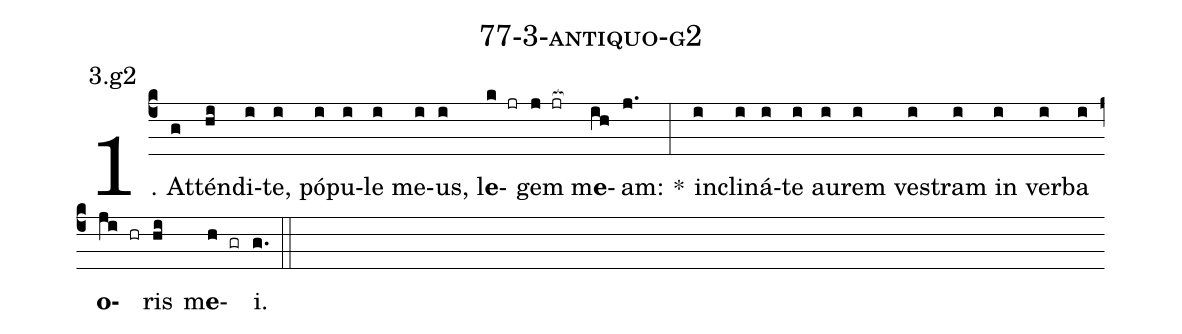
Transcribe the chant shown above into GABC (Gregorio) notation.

name: 77-3-antiquo-g2;
annotation: 3.g2;
%%
(c4)1. At(g)tén(hi)di(i)te,(i) pó(i)pu(i)le(i) me(i)us,(i) l<b>e</b>(k jr)gem(j jr[ocb:1{]) m<b>e</b>(ih[ocb:0}])am:(j.) *(:) in(i)cli(i)ná(i)te(i) au(i)rem(i) ves(i)tram(i) in(i) ver(i)ba(i) <b>o</b>(ji hr)ris(hi) m<b>e</b>(h gr)i.(g.) (::)
